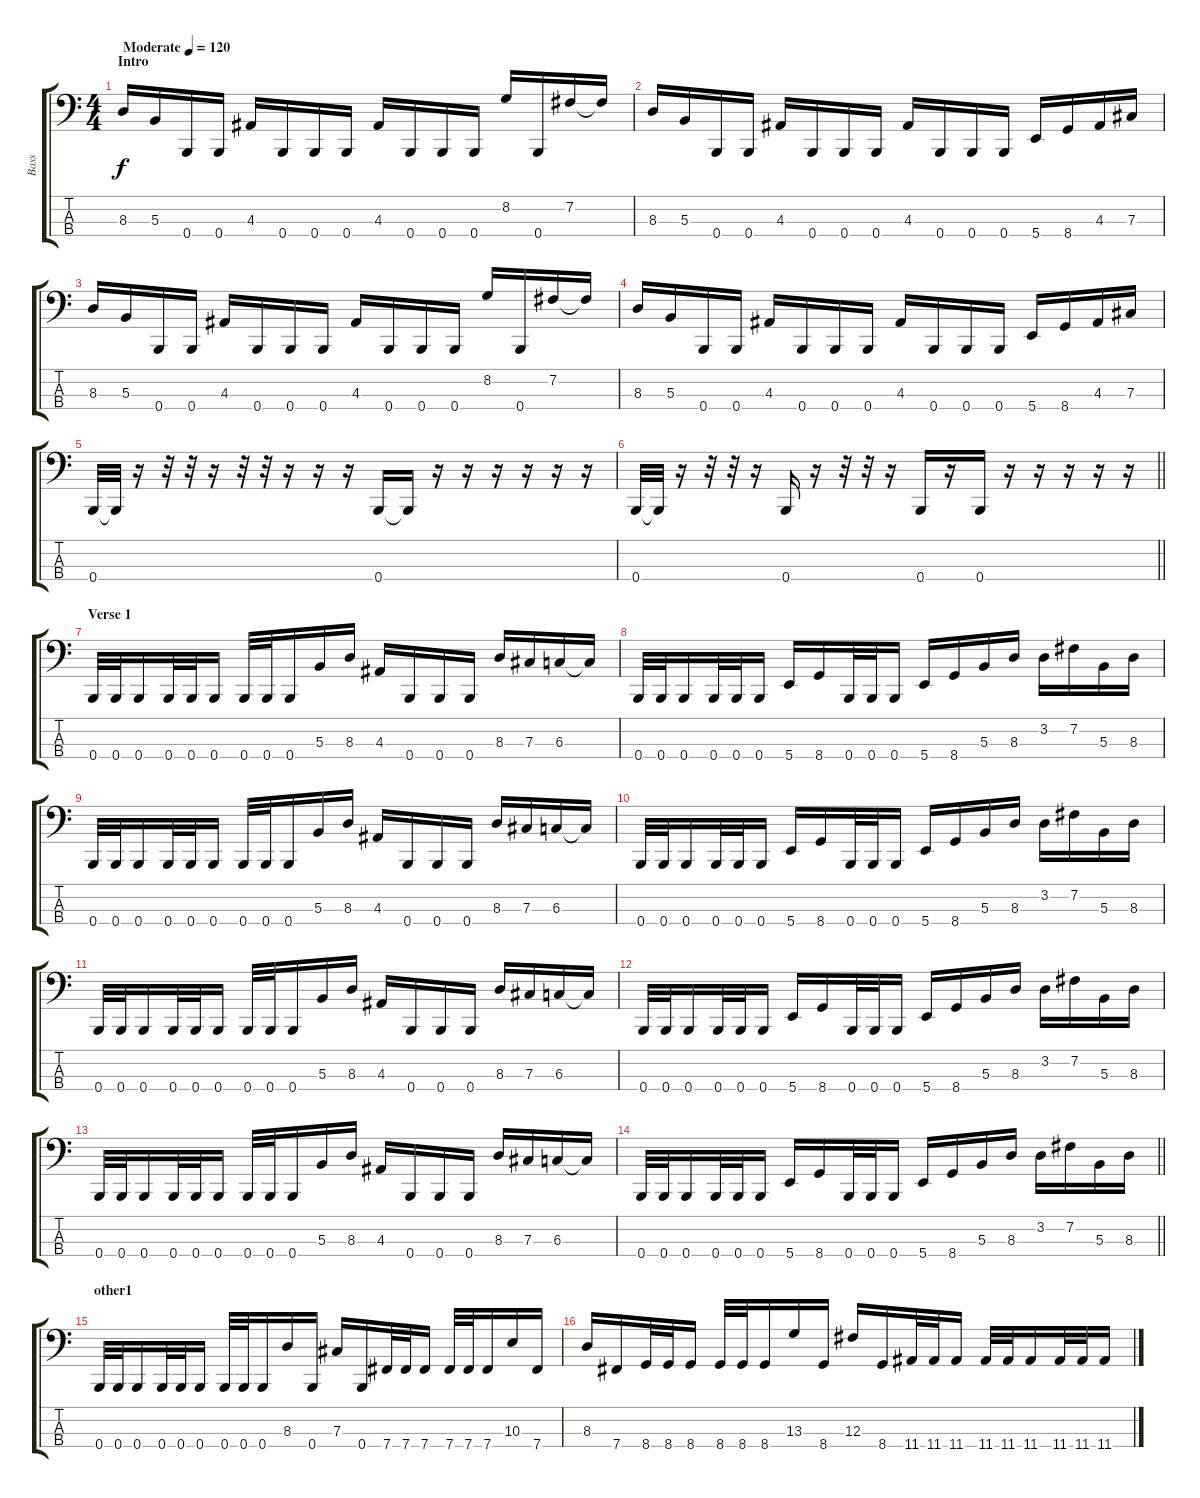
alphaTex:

\track ("Bass" "Bass") {mute instrument electricbassfinger}
\staff {score tabs}
\tuning (E2 B1 Gb1 B0) {hide}
\ts (4 4)
\section ("" "Intro")
\tempo (120 "Moderate")
\clef f4
\ks c
8.3.16{dy f instrument electricbassfinger} 5.3.16 0.4.16 0.4.16 4.3.16 0.4.16 0.4.16 0.4.16 4.3.16 0.4.16 0.4.16 0.4.16 8.2.16 0.4.16 7.2.16 7.2{t}.16 |
8.3.16 5.3.16 0.4.16 0.4.16 4.3.16 0.4.16 0.4.16 0.4.16 4.3.16 0.4.16 0.4.16 0.4.16 5.4.16 8.4.16 4.3.16 7.3.16 |
8.3.16 5.3.16 0.4.16 0.4.16 4.3.16 0.4.16 0.4.16 0.4.16 4.3.16 0.4.16 0.4.16 0.4.16 8.2.16 0.4.16 7.2.16 7.2{t}.16 |
8.3.16 5.3.16 0.4.16 0.4.16 4.3.16 0.4.16 0.4.16 0.4.16 4.3.16 0.4.16 0.4.16 0.4.16 5.4.16 8.4.16 4.3.16 7.3.16 |
0.4.32 0.4{t}.32 r.16 r.32 r.32 r.16 r.32 r.32 r.16 r.16 r.16 0.4.16 0.4{t}.16 r.16 r.16 r.16 r.16 r.16 r.16 |
\barLineRight lightlight
0.4.32 0.4{t}.32 r.16 r.32 r.32 r.16 0.4.16 r.16 r.32 r.32 r.16 0.4.16 r.16 0.4.16 r.16 r.16 r.16 r.16 r.16 |
\section ("" "Verse 1")
0.4.32 0.4.32 0.4.16 0.4.32 0.4.32 0.4.16 0.4.32 0.4.32 0.4.16 5.3.16 8.3.16 4.3.16 0.4.16 0.4.16 0.4.16 8.3.16 7.3.16 6.3.16 6.3{t}.16 |
0.4.32 0.4.32 0.4.16 0.4.32 0.4.32 0.4.16 5.4.16 8.4.16 0.4.32 0.4.32 0.4.16 5.4.16 8.4.16 5.3.16 8.3.16 3.2.16 7.2.16 5.3.16 8.3.16 |
0.4.32 0.4.32 0.4.16 0.4.32 0.4.32 0.4.16 0.4.32 0.4.32 0.4.16 5.3.16 8.3.16 4.3.16 0.4.16 0.4.16 0.4.16 8.3.16 7.3.16 6.3.16 6.3{t}.16 |
0.4.32 0.4.32 0.4.16 0.4.32 0.4.32 0.4.16 5.4.16 8.4.16 0.4.32 0.4.32 0.4.16 5.4.16 8.4.16 5.3.16 8.3.16 3.2.16 7.2.16 5.3.16 8.3.16 |
0.4.32 0.4.32 0.4.16 0.4.32 0.4.32 0.4.16 0.4.32 0.4.32 0.4.16 5.3.16 8.3.16 4.3.16 0.4.16 0.4.16 0.4.16 8.3.16 7.3.16 6.3.16 6.3{t}.16 |
0.4.32 0.4.32 0.4.16 0.4.32 0.4.32 0.4.16 5.4.16 8.4.16 0.4.32 0.4.32 0.4.16 5.4.16 8.4.16 5.3.16 8.3.16 3.2.16 7.2.16 5.3.16 8.3.16 |
0.4.32 0.4.32 0.4.16 0.4.32 0.4.32 0.4.16 0.4.32 0.4.32 0.4.16 5.3.16 8.3.16 4.3.16 0.4.16 0.4.16 0.4.16 8.3.16 7.3.16 6.3.16 6.3{t}.16 |
\barLineRight lightlight
0.4.32 0.4.32 0.4.16 0.4.32 0.4.32 0.4.16 5.4.16 8.4.16 0.4.32 0.4.32 0.4.16 5.4.16 8.4.16 5.3.16 8.3.16 3.2.16 7.2.16 5.3.16 8.3.16 |
\section ("" "other1")
0.4.32 0.4.32 0.4.16 0.4.32 0.4.32 0.4.16 0.4.32 0.4.32 0.4.16 8.3.16 0.4.16 7.3.16 0.4.16 7.4.32 7.4.32 7.4.16 7.4.32 7.4.32 7.4.16 10.3.16 7.4.16 |
8.3.16 7.4.16 8.4.32 8.4.32 8.4.16 8.4.32 8.4.32 8.4.16 13.3.16 8.4.16 12.3.16 8.4.16 11.4.32 11.4.32 11.4.16 11.4.32 11.4.32 11.4.16 11.4.32 11.4.32 11.4.16
